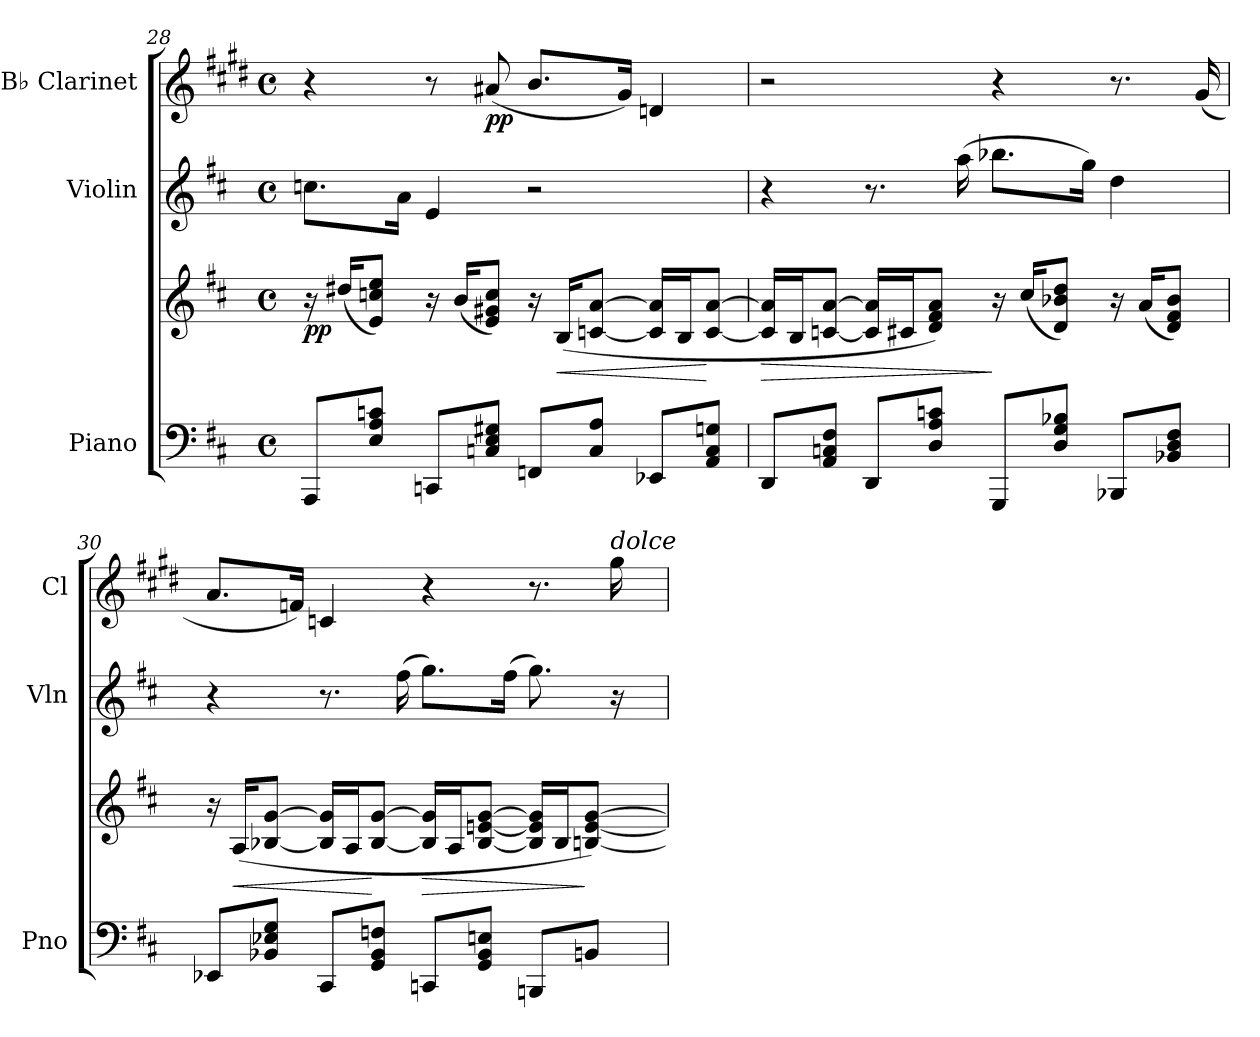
**kern	**kern	**dynam	**kern	**kern	**dynam
*part3	*part3	*part3	*part2	*part1	*part1
*staff4	*staff3	*staff3/4	*staff2	*staff1	*staff1
*I"Piano	*	*	*I"Violin	*I"B♭ Clarinet	*
*I'Pno	*	*	*I'Vln	*I'Cl	*
*clefF4	*clefG2	*	*clefG2	*clefG2	*
*	*	*	*	*ITrd1c2	*
*k[f#c#]	*k[f#c#]	*	*k[f#c#]	*k[f#c#]	*
*M4/4	*M4/4	*	*M4/4	*M4/4	*
*met(c)	*met(c)	*	*met(c)	*met(c)	*
=28	=28	=28	=28	=28	=28
!	!	!LO:DY:b	!	!	!
8AAA/L	16r	pp	8.ccn\L	4r	.
.	(>16dd#X/KL	.	.	.	.
8E/ 8A/ 8cn/J	8e/ 8ccn/ 8ee/J)	.	.	.	.
.	.	.	16a\Jk	.	.
8CCn/L	16r	.	4e/	8r	.
.	(>16b/KL	.	.	.	.
!	!	!	!	!	!LO:DY:b
8Cn/ 8E/ 8G#X/J	8e/ 8g#X/ 8cc/J)	.	.	(<8g#X/	pp
8FFn/L	16r	.	2r	8.a/L	.
!	!	!LO:HP:b	!	!	!
.	(>16B/KL	<	.	.	.
8C/ 8A/J	[8cn/ [8a/J	.	.	.	.
.	.	.	.	16f#/Jk)	.
8EE-X/L	16c/] 16a/]LL	.	.	4cn/	.
.	16B/J	.	.	.	.
8AA/ 8C/ 8Gn/J	[8c/ [8a/J	[	.	.	.
=29	=29	=29	=29	=29	=29
!	!	!LO:HP:b	!	!	!
8DD/L	16c/] 16a/]LL	>	4r	2r	.
.	16B/J	.	.	.	.
8AA/ 8Cn/ 8F#/J	[8cn/ [8a/J	.	.	.	.
8DD/L	16c/] 16a/]LL	.	8.r	.	.
.	16c#X/J	.	.	.	.
8D/ 8A/ 8cn/J	8d/ 8f#/ 8a/J)	.	.	.	.
.	.	.	(>16aa\	.	.
8GGG/L	16r	]	8.bb-X\L	4r	.
.	(>16cc#/KL	.	.	.	.
8D/ 8G/ 8B-X/J	8d/ 8b-X/ 8dd/J)	.	.	.	.
.	.	.	16gg\Jk)	.	.
8BBB-X/L	16r	.	4dd\	8.r	.
.	(>16a/KL	.	.	.	.
8BB-X/ 8D/ 8F#/J	8d/ 8f#/ 8b-/J)	.	.	.	.
.	.	.	.	(<16f#/	.
!!LO:PB:g=z
=30	=30	=30	=30	=30	=30
8EE-X/L	16r	.	4r	8.g/L	.
!	!	!LO:HP:b	!	!	!
.	(>16A/KL	<	.	.	.
8BB-X/ 8E-X/ 8G/J	[8B-X/ [8g/J	.	.	.	.
.	.	.	.	16e-X/Jk)	.
8CC#/L	16B-/] 16g/]LL	.	8.r	4B-X/	.
.	16A/J	.	.	.	.
8GG/ 8BB-/ 8Fn/J	[8B-/ [8g/J	[	.	.	.
.	.	.	(>16ff#\	.	.
!	!	!LO:HP:b	!	!	!
8CCn/L	16B-/] 16g/]LL	>	8.gg\L)	4r	.
.	16A/J	.	.	.	.
8GG/ 8BB-/ 8En/J	[8B-/ [8en/ [8g/J	.	.	.	.
.	.	.	(>16ff#\Jk	.	.
8BBBn/L	16B-/] 16e/] 16g/]LL	.	8.gg\)	8.r	.
.	16B-/J	.	.	.	.
8BBn/J	[8Bn/ [8e/ [8g/J)	]	.	.	.
!	!	!	!	!LO:TX:a:i:t=dolce	!
.	.	.	16r	16ff#\	.
=	=	=	=	=	=
*-	*-	*-	*-	*-	*-
